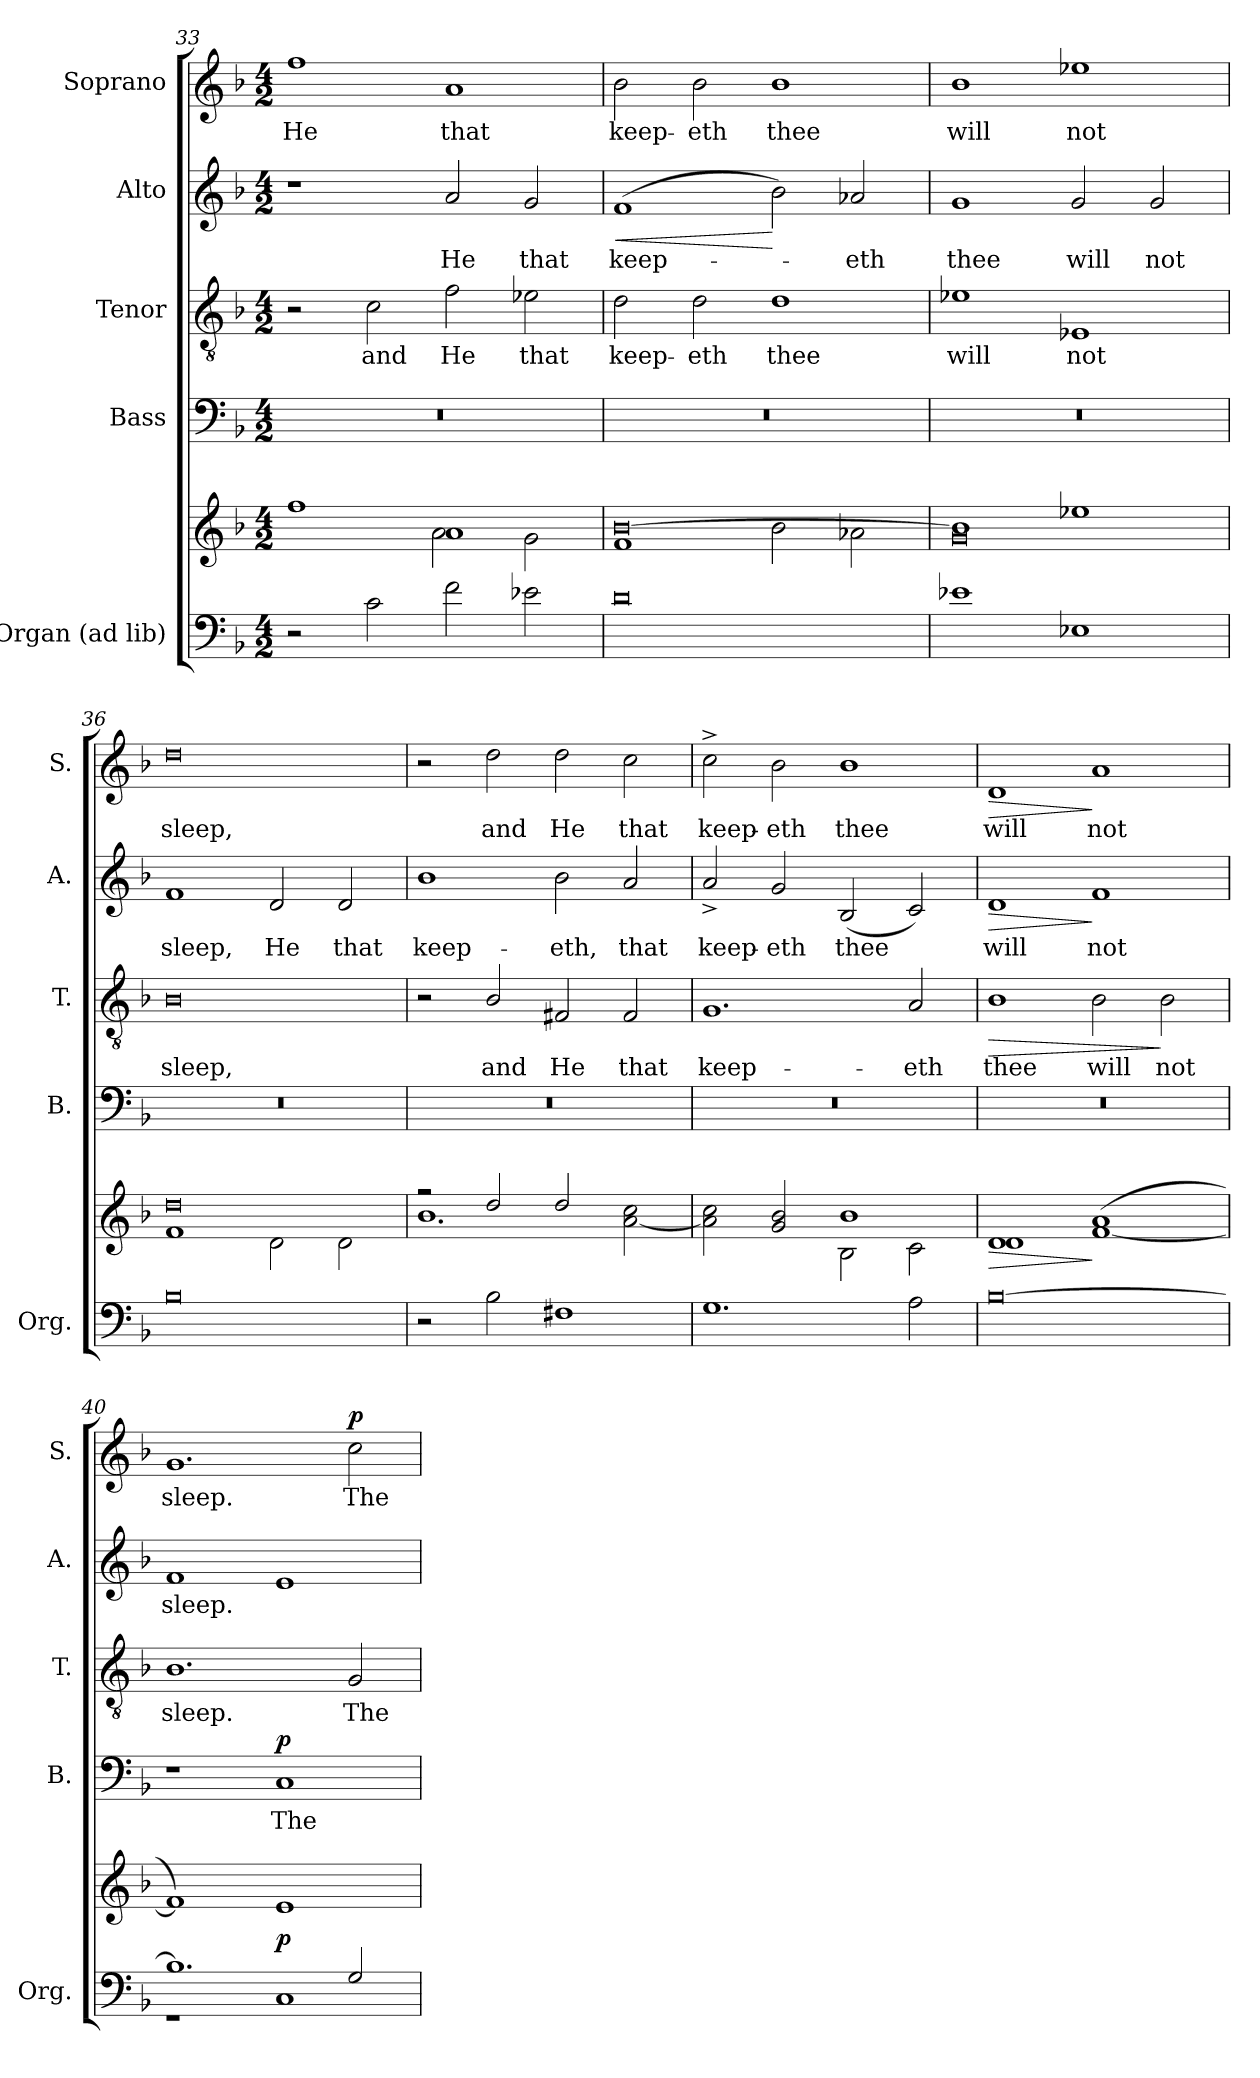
**kern	**kern	**dynam	**kern	**text	**dynam	**kern	**text	**dynam	**kern	**text	**dynam	**kern	**text	**dynam
*part5	*part5	*part5	*part4	*part4	*part4	*part3	*part3	*part3	*part2	*part2	*part2	*part1	*part1	*part1
*staff6	*staff5	*staff5/6	*staff4	*staff4	*staff4	*staff3	*staff3	*staff3	*staff2	*staff2	*staff2	*staff1	*staff1	*staff1
*I"Organ (ad lib)	*	*	*I"Bass	*	*	*I"Tenor	*	*	*I"Alto	*	*	*I"Soprano	*	*
*I'Org.	*	*	*I'B.	*	*	*I'T.	*	*	*I'A.	*	*	*I'S.	*	*
*clefF4	*clefG2	*	*clefF4	*	*	*clefGv2	*	*	*clefG2	*	*	*clefG2	*	*
*	*	*	*	*	*	*ITrd7c12	*	*	*	*	*	*	*	*
*k[b-]	*k[b-]	*	*k[b-]	*	*	*k[b-]	*	*	*k[b-]	*	*	*k[b-]	*	*
*F:	*F:	*	*F:	*	*	*F:	*	*	*F:	*	*	*F:	*	*
*M4/2	*M4/2	*	*M4/2	*	*	*M4/2	*	*	*M4/2	*	*	*M4/2	*	*
=33	=33	=33	=33	=33	=33	=33	=33	=33	=33	=33	=33	=33	=33	=33
*	*^	*	*	*	*	*	*	*	*	*	*	*	*	*
!	!	!	!	!LO:N:vis=1	!	!	!	!	!	!	!	!	!	!	!
!	!	!	!	!	!	!	!	!	!	!	!	!	!	!LO:LY:b:color=#000000	!
2r	1ffi	1ryy	.	0r	.	.	2r	.	.	1r	.	.	1ffi	He	.
!	!	!	!	!	!	!	!	!LO:LY:b:color=#000000	!	!	!	!	!	!	!
2ci\	.	.	.	.	.	.	2Ci\	and	.	.	.	.	.	.	.
!	!	!	!	!	!	!	!	!LO:LY:b:color=#000000	!	!	!	!	!	!	!
!	!	!	!	!	!	!	!	!	!	!	!LO:LY:b:color=#000000	!	!	!	!
!	!	!	!	!	!	!	!	!	!	!	!	!	!	!LO:LY:b:color=#000000	!
2fi\	1ai	2ai\	.	.	.	.	2Fi\	He	.	2ai/	He	.	1ai	that	.
!	!	!	!	!	!	!	!	!LO:LY:b:color=#000000	!	!	!	!	!	!	!
!	!	!	!	!	!	!	!	!	!	!	!LO:LY:b:color=#000000	!	!	!	!
2e-Xi\	.	2gi\	.	.	.	.	2E-Xi\	that	.	2gi/	that	.	.	.	.
=34	=34	=34	=34	=34	=34	=34	=34	=34	=34	=34	=34	=34	=34	=34	=34
!	!	!	!	!LO:N:vis=1	!	!	!	!	!	!	!	!	!	!	!
!	!	!	!	!	!	!	!	!LO:LY:b:color=#000000	!	!	!	!	!	!	!
!	!	!	!	!	!	!	!	!	!	!	!LO:LY:b:color=#000000	!LO:HP:b	!	!	!
!	!	!	!	!	!	!	!	!	!	!	!	!	!	!LO:LY:b:color=#000000	!
0di	[>0b-i	1fi	.	0r	.	.	2Di\	keep-	.	(1fi	keep-	<	2b-i\	keep-	.
!	!	!	!	!	!	!	!	!LO:LY:b:color=#000000	!	!	!	!	!	!	!
!	!	!	!	!	!	!	!	!	!	!	!	!	!	!LO:LY:b:color=#000000	!
.	.	.	.	.	.	.	2Di\	-eth	.	.	.	.	2b-i\	-eth	.
!	!	!	!	!	!	!	!	!LO:LY:b:color=#000000	!	!	!	!	!	!	!
!	!	!	!	!	!	!	!	!	!	!	!	!	!	!LO:LY:b:color=#000000	!
.	.	2b-i\	.	.	.	.	1Di	thee	.	2b-i\)	.	[	1b-i	thee	.
!	!	!	!	!	!	!	!	!	!	!	!LO:LY:b:color=#000000	!	!	!	!
.	.	2a-Xi\	.	.	.	.	.	.	.	2a-Xi/	-eth	.	.	.	.
=35	=35	=35	=35	=35	=35	=35	=35	=35	=35	=35	=35	=35	=35	=35	=35
!	!	!	!	!LO:N:vis=1	!	!	!	!	!	!	!	!	!	!	!
!	!	!	!	!	!	!	!	!LO:LY:b:color=#000000	!	!	!	!	!	!	!
!	!	!	!	!	!	!	!	!	!	!	!LO:LY:b:color=#000000	!	!	!	!
!	!	!	!	!	!	!	!	!	!	!	!	!	!	!LO:LY:b:color=#000000	!
1e-Xi	1b-i]	0gi	.	0r	.	.	1E-Xi	will	.	1gi	thee	.	1b-i	will	.
!	!	!	!	!	!	!	!	!LO:LY:b:color=#000000	!	!	!	!	!	!	!
!	!	!	!	!	!	!	!	!	!	!	!LO:LY:b:color=#000000	!	!	!	!
!	!	!	!	!	!	!	!	!	!	!	!	!	!	!LO:LY:b:color=#000000	!
1E-Xi	1ee-Xi	.	.	.	.	.	1EE-Xi	not	.	2gi/	will	.	1ee-Xi	not	.
!	!	!	!	!	!	!	!	!	!	!	!LO:LY:b:color=#000000	!	!	!	!
.	.	.	.	.	.	.	.	.	.	2gi/	not	.	.	.	.
!!LO:PB:g=z
=36	=36	=36	=36	=36	=36	=36	=36	=36	=36	=36	=36	=36	=36	=36	=36
!	!	!	!	!LO:N:vis=1	!	!	!	!	!	!	!	!	!	!	!
!	!	!	!	!	!	!	!	!LO:LY:b:color=#000000	!	!	!	!	!	!	!
!	!	!	!	!	!	!	!	!	!	!	!LO:LY:b:color=#000000	!	!	!	!
!	!	!	!	!	!	!	!	!	!	!	!	!	!	!LO:LY:b:color=#000000	!
0B-i	0ddi	1fi	.	0r	.	.	0BB-i	sleep,	.	1fi	sleep,	.	0ddi	sleep,	.
!	!	!	!	!	!	!	!	!	!	!	!LO:LY:b:color=#000000	!	!	!	!
.	.	2di\	.	.	.	.	.	.	.	2di/	He	.	.	.	.
!	!	!	!	!	!	!	!	!	!	!	!LO:LY:b:color=#000000	!	!	!	!
.	.	2di\	.	.	.	.	.	.	.	2di/	that	.	.	.	.
=37	=37	=37	=37	=37	=37	=37	=37	=37	=37	=37	=37	=37	=37	=37	=37
!	!	!	!	!LO:N:vis=1	!	!	!	!	!	!	!	!	!	!	!
!	!	!	!	!	!	!	!	!	!	!	!LO:LY:b:color=#000000	!	!	!	!
2r	2r	1.b-i	.	0r	.	.	2r	.	.	1b-i	keep-	.	2r	.	.
!	!	!	!	!	!	!	!	!LO:LY:b:color=#000000	!	!	!	!	!	!	!
!	!	!	!	!	!	!	!	!	!	!	!	!	!	!LO:LY:b:color=#000000	!
2B-i\	2ddi/	.	.	.	.	.	2BB-i/	and	.	.	.	.	2ddi\	and	.
!	!	!	!	!	!	!	!	!LO:LY:b:color=#000000	!	!	!	!	!	!	!
!	!	!	!	!	!	!	!	!	!	!	!LO:LY:b:color=#000000	!	!	!	!
!	!	!	!	!	!	!	!	!	!	!	!	!	!	!LO:LY:b:color=#000000	!
1F#Xi	2ddi/	.	.	.	.	.	2FF#Xi/	He	.	2b-i\	-eth,	.	2ddi\	He	.
!	!	!	!	!	!	!	!	!LO:LY:b:color=#000000	!	!	!	!	!	!	!
!	!	!	!	!	!	!	!	!	!	!	!LO:LY:b:color=#000000	!	!	!	!
!	!	!	!	!	!	!	!	!	!	!	!	!	!	!LO:LY:b:color=#000000	!
.	[<2ai\ 2cci	2ryy	.	.	.	.	2FF#i/	that	.	2ai/	that	.	2cci\	that	.
=38	=38	=38	=38	=38	=38	=38	=38	=38	=38	=38	=38	=38	=38	=38	=38
!	!	!	!	!LO:N:vis=1	!	!	!	!	!	!	!	!	!	!	!
!	!	!	!	!	!	!	!	!LO:LY:b:color=#000000	!	!	!	!	!	!	!
!	!	!	!	!	!	!	!	!	!	!	!LO:LY:b:color=#000000	!	!	!	!
!	!	!	!	!	!	!	!	!	!	!	!	!	!	!LO:LY:b:color=#000000	!
1.Gi	2ai\] 2cci	1ryy	.	0r	.	.	1.GGi	keep-	.	2a^i/	keep-	.	2cc^i\	keep-	.
!	!	!	!	!	!	!	!	!	!	!	!LO:LY:b:color=#000000	!	!	!	!
!	!	!	!	!	!	!	!	!	!	!	!	!	!	!LO:LY:b:color=#000000	!
.	2gi/ 2b-i	.	.	.	.	.	.	.	.	2gi/	-eth	.	2b-i\	-eth	.
!	!	!	!	!	!	!	!	!	!	!	!LO:LY:b:color=#000000	!	!	!	!
!	!	!	!	!	!	!	!	!	!	!	!	!	!	!LO:LY:b:color=#000000	!
.	1b-i	2B-i\	.	.	.	.	.	.	.	(2B-i/	thee	.	1b-i	thee	.
!	!	!	!	!	!	!	!	!LO:LY:b:color=#000000	!	!	!	!	!	!	!
2Ai\	.	2ci\	.	.	.	.	2AAi/	-eth	.	2ci/)	.	.	.	.	.
=39	=39	=39	=39	=39	=39	=39	=39	=39	=39	=39	=39	=39	=39	=39	=39
!	!	!	!LO:HP:b	!LO:N:vis=1	!	!	!	!	!	!	!	!	!	!	!
!	!	!	!	!	!	!	!	!LO:LY:b:color=#000000	!LO:HP:b	!	!	!	!	!	!
!	!	!	!	!	!	!	!	!	!	!	!LO:LY:b:color=#000000	!LO:HP:b	!	!	!
!	!	!	!	!	!	!	!	!	!	!	!	!	!	!LO:LY:b:color=#000000	!LO:HP:b
[>0B-i	1di	1di	>	0r	.	.	1BB-i	thee	>	1di	will	>	1di	will	>
!	!	!	!	!	!	!	!	!LO:LY:b:color=#000000	!	!	!	!	!	!	!
!	!	!	!	!	!	!	!	!	!	!	!LO:LY:b:color=#000000	!	!	!	!
!	!	!	!	!	!	!	!	!	!	!	!	!	!	!LO:LY:b:color=#000000	!
.	(1ai	[<1fi	]	.	.	.	2BB-i\	will	.	1fi	not	]	1ai	not	]
!	!	!	!	!	!	!	!	!LO:LY:b:color=#000000	!	!	!	!	!	!	!
.	.	.	.	.	.	.	2BB-i\	not	]	.	.	.	.	.	.
*	*v	*v	*	*	*	*	*	*	*	*	*	*	*	*	*
!!LO:LB:g=z
=40	=40	=40	=40	=40	=40	=40	=40	=40	=40	=40	=40	=40	=40	=40
*^	*	*	*	*	*	*	*	*	*	*	*	*	*	*
!	!	!	!	!	!	!	!	!LO:LY:b:color=#000000	!	!	!	!	!	!	!
!	!	!	!	!	!	!	!	!	!	!	!LO:LY:b:color=#000000	!	!	!	!
!	!	!	!	!	!	!	!	!	!	!	!	!	!	!LO:LY:b:color=#000000	!
1.B-i]	1r	1fi])	.	1r	.	.	1.BB-i	sleep.	.	1fi	sleep.	.	1.gi	sleep.	.
!	!	!	!	!	!LO:LY:b:color=#000000	!	!	!	!	!	!	!	!	!	!
.	1Ci	1ei	p	1Ci	The	p	.	.	.	1ei	.	.	.	.	.
!	!	!	!	!	!	!	!	!LO:LY:b:color=#000000	!	!	!	!	!	!	!
!	!	!	!	!	!	!	!	!	!	!	!	!	!	!LO:LY:b:color=#000000	!
2Gi/	.	.	.	.	.	.	2GGi/	The	.	.	.	.	2cci\	The	p
*v	*v	*	*	*	*	*	*	*	*	*	*	*	*	*	*
=	=	=	=	=	=	=	=	=	=	=	=	=	=	=
*-	*-	*-	*-	*-	*-	*-	*-	*-	*-	*-	*-	*-	*-	*-
